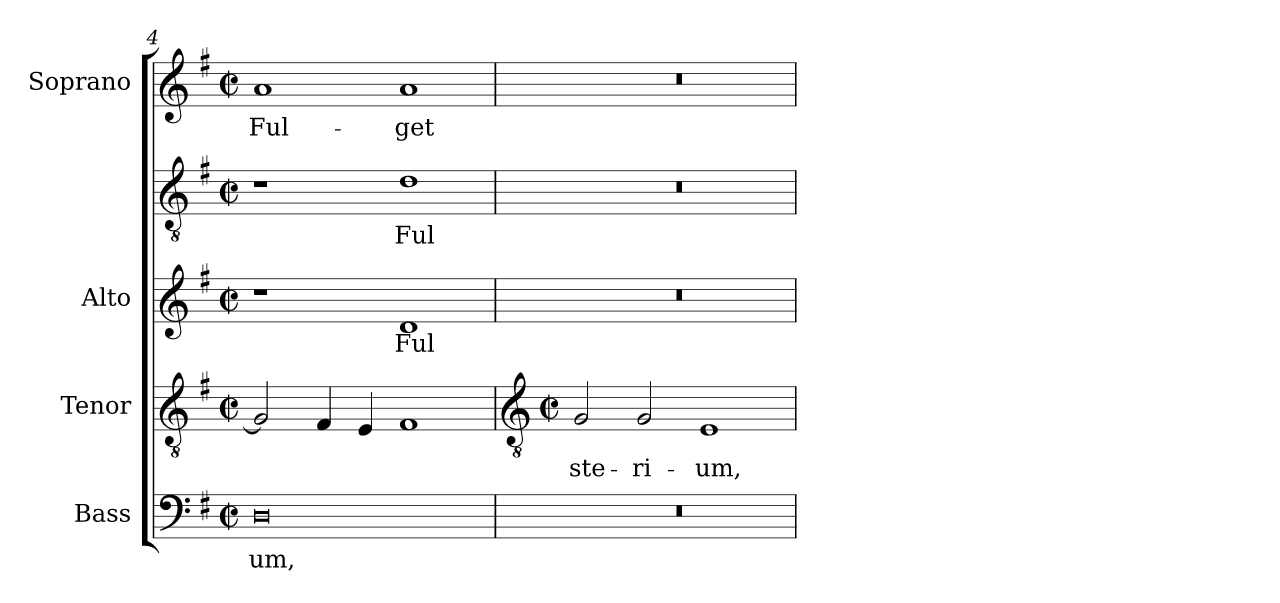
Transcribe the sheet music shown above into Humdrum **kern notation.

**kern	**text	**kern	**text	**kern	**text	**kern	**text	**kern	**text
*part4	*part4	*part3	*part3	*part2	*part2	*part2	*part2	*part1	*part1
*staff5	*staff5	*staff4	*staff4	*staff3	*staff3	*staff2	*staff2	*staff1	*staff1
*I"Bass	*	*I"Tenor	*	*I"Alto	*	*	*	*I"Soprano	*
*I'B	*	*I'T	*	*I'A	*	*	*	*I'S	*
*clefF4	*	*clefGv2	*	*	*	*clefGv2	*	*clefG2	*
*k[f#]	*	*k[f#]	*	*k[f#]	*	*k[f#]	*	*k[f#]	*
*G:	*	*G:	*	*G:	*	*G:	*	*G:	*
*M4/2	*	*M4/2	*	*M4/2	*	*M4/2	*	*M4/2	*
*met(c|)	*	*met(c|)	*	*met(c|)	*	*met(c|)	*	*met(c|)	*
=4A	=4A	=4A	=4A	=4A	=4A	=4A	=4A	=4A	=4A
!	!LO:LY:b	!	!	!	!	!	!	!	!LO:LY:b
0D	-um,	2G/]	.	1r	.	1r	.	1a	Ful-
.	.	4F#/	.	.	.	.	.	.	.
.	.	4E	.	.	.	.	.	.	.
!	!	!	!	!	!LO:LY:b	!	!LO:LY:b	!	!LO:LY:b
.	.	1F#	.	1d	Ful-	1d	Ful-	1a	-get
!!LO:LB:g=z
=5	=5	=5	=5	=5	=5	=5	=5	=5	=5
*	*	*clefGv2	*	*	*	*	*	*	*
*	*	*M4/2	*	*	*	*	*	*	*
*	*	*met(c|)	*	*	*	*	*	*	*
!	!	!	!LO:LY:b	!	!	!	!	!	!
0r	.	2G	ste-	0r	.	0r	.	0r	.
!	!	!	!LO:LY:b	!	!	!	!	!	!
.	.	2G	-ri-	.	.	.	.	.	.
!	!	!	!LO:LY:b	!	!	!	!	!	!
.	.	1E	-um,	.	.	.	.	.	.
=	=	=	=	=	=	=	=	=	=
*-	*-	*-	*-	*-	*-	*-	*-	*-	*-
